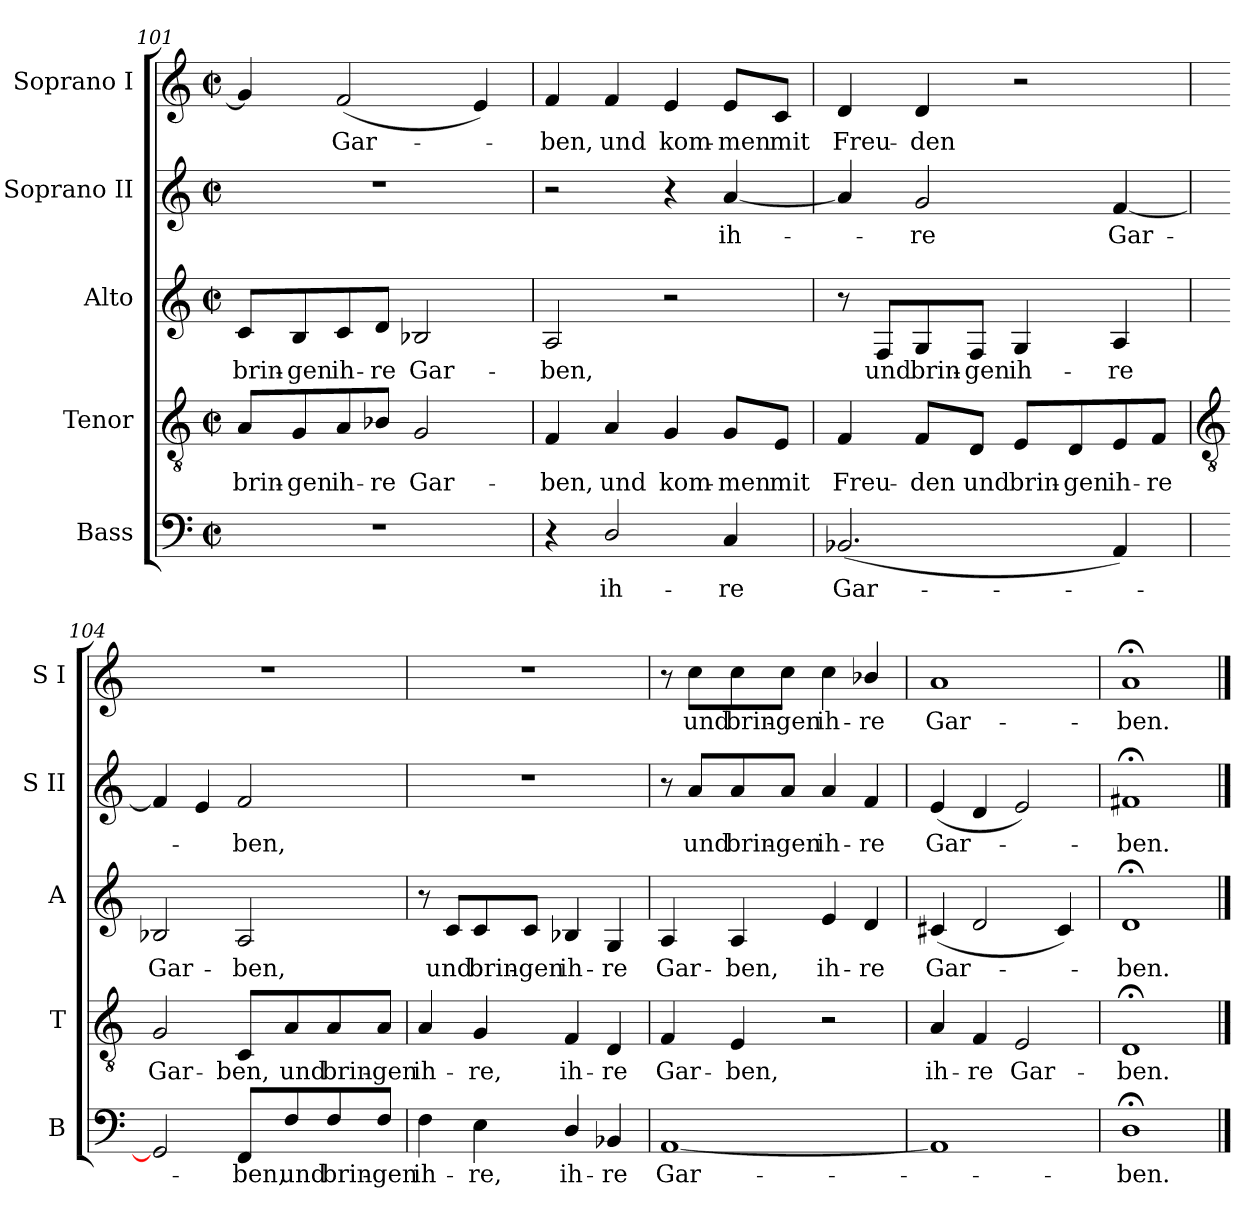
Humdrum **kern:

**kern	**text	**kern	**text	**kern	**text	**kern	**text	**kern	**text
*part5	*part5	*part4	*part4	*part3	*part3	*part2	*part2	*part1	*part1
*staff5	*staff5	*staff4	*staff4	*staff3	*staff3	*staff2	*staff2	*staff1	*staff1
*I"Bass	*	*I"Tenor	*	*I"Alto	*	*I"Soprano II	*	*I"Soprano I	*
*I'B	*	*I'T	*	*I'A	*	*I'S II	*	*I'S I	*
*clefF4	*	*clefGv2	*	*clefG2	*	*clefG2	*	*clefG2	*
*k[]	*	*k[]	*	*k[]	*	*k[]	*	*k[]	*
*C:	*	*C:	*	*C:	*	*C:	*	*C:	*
*M2/2	*	*M2/2	*	*M2/2	*	*M2/2	*	*M2/2	*
*met(c|)	*	*met(c|)	*	*met(c|)	*	*met(c|)	*	*met(c|)	*
=101	=101	=101	=101	=101	=101	=101	=101	=101	=101
!	!	!	!LO:LY:b	!	!LO:LY:b	!	!	!	!
1r	.	8A/L	brin-	8c/L	brin-	1r	.	4g]	.
!	!	!	!LO:LY:b	!	!LO:LY:b	!	!	!	!
.	.	8G/	-gen	8B/	-gen	.	.	.	.
!	!	!	!LO:LY:b	!	!LO:LY:b	!	!	!	!LO:LY:b
.	.	8A/	ih-	8c/	ih-	.	.	(<2f	Gar-
!	!	!	!LO:LY:b	!	!LO:LY:b	!	!	!	!
.	.	8B-X/J	-re	8d/J	-re	.	.	.	.
!	!	!	!LO:LY:b	!	!LO:LY:b	!	!	!	!
.	.	2G	Gar-	2B-X	Gar-	.	.	.	.
.	.	.	.	.	.	.	.	4e)	.
=102	=102	=102	=102	=102	=102	=102	=102	=102	=102
!	!	!	!LO:LY:b	!	!LO:LY:b	!	!	!	!LO:LY:b
4r	.	4F	-ben,	2A	-ben,	2r	.	4f	ben,
!	!LO:LY:b	!	!LO:LY:b	!	!	!	!	!	!LO:LY:b
2D/	ih-	4A	und	.	.	.	.	4f	und
!	!	!	!LO:LY:b	!	!	!	!	!	!LO:LY:b
.	.	4G	kom-	2r	.	4r	.	4e	kom-
!	!LO:LY:b	!	!LO:LY:b	!	!	!	!LO:LY:b	!	!LO:LY:b
4C	-re	8G/L	-men	.	.	[4a	ih-	8e/L	-men
!	!	!	!LO:LY:b	!	!	!	!	!	!LO:LY:b
.	.	8E/J	mit	.	.	.	.	8c/J	mit
=103	=103	=103	=103	=103	=103	=103	=103	=103	=103
!	!LO:LY:b	!	!LO:LY:b	!	!	!	!	!	!LO:LY:b
(<2.BB-X	Gar-	4F	Freu-	8r	.	4a]	.	4d	Freu-
!	!	!	!	!	!LO:LY:b	!	!	!	!
.	.	.	.	8F/L	und	.	.	.	.
!	!	!	!LO:LY:b	!	!LO:LY:b	!	!LO:LY:b	!	!LO:LY:b
.	.	8F/L	-den	8G/	brin-	2g	re	4d	-den
!	!	!	!LO:LY:b	!	!LO:LY:b	!	!	!	!
.	.	8D/J	und	8F/J	-gen	.	.	.	.
!	!	!	!LO:LY:b	!	!LO:LY:b	!	!	!	!
.	.	8E/L	brin-	4G	ih-	.	.	2r	.
!	!	!	!LO:LY:b	!	!	!	!	!	!
.	.	8D/	-gen	.	.	.	.	.	.
!	!	!	!LO:LY:b	!	!LO:LY:b	!	!LO:LY:b	!	!
4AA)	.	8E/	ih-	4A	-re	[4f	Gar-	.	.
!	!	!	!LO:LY:b	!	!	!	!	!	!
.	.	8F/J	-re	.	.	.	.	.	.
!!LO:LB:g=z
=104	=104	=104	=104	=104	=104	=104	=104	=104	=104
*	*	*clefGv2	*	*	*	*	*	*	*
!	!	!	!LO:LY:b	!	!LO:LY:b	!	!	!	!
2GG]	.	2G	Gar-	2B-X	Gar-	4f]	.	1r	.
.	.	.	.	.	.	4e	.	.	.
!	!LO:LY:b	!	!LO:LY:b	!	!LO:LY:b	!	!LO:LY:b	!	!
8FF/L	ben,	8C/L	-ben,	2A	-ben,	2f	ben,	.	.
!	!LO:LY:b	!	!LO:LY:b	!	!	!	!	!	!
8F/	und	8A/	und	.	.	.	.	.	.
!	!LO:LY:b	!	!LO:LY:b	!	!	!	!	!	!
8F/	brin-	8A/	brin-	.	.	.	.	.	.
!	!LO:LY:b	!	!LO:LY:b	!	!	!	!	!	!
8F/J	-gen	8A/J	-gen	.	.	.	.	.	.
=105	=105	=105	=105	=105	=105	=105	=105	=105	=105
!	!LO:LY:b	!	!LO:LY:b	!	!	!	!	!	!
4F	ih-	4A	ih-	8r	.	1r	.	1r	.
!	!	!	!	!	!LO:LY:b	!	!	!	!
.	.	.	.	8c/L	und	.	.	.	.
!	!LO:LY:b	!	!LO:LY:b	!	!LO:LY:b	!	!	!	!
4E	-re,	4G	-re,	8c/	brin-	.	.	.	.
!	!	!	!	!	!LO:LY:b	!	!	!	!
.	.	.	.	8c/J	-gen	.	.	.	.
!	!LO:LY:b	!	!LO:LY:b	!	!LO:LY:b	!	!	!	!
4D/	ih-	4F	ih-	4B-X	ih-	.	.	.	.
!	!LO:LY:b	!	!LO:LY:b	!	!LO:LY:b	!	!	!	!
4BB-X	-re	4D	-re	4G	-re	.	.	.	.
=106	=106	=106	=106	=106	=106	=106	=106	=106	=106
!	!LO:LY:b	!	!LO:LY:b	!	!LO:LY:b	!	!	!	!
[1AA	Gar-	4F	Gar-	4A	Gar-	8r	.	8r	.
!	!	!	!	!	!	!	!LO:LY:b	!	!LO:LY:b
.	.	.	.	.	.	8a/L	und	8cc\L	und
!	!	!	!LO:LY:b	!	!LO:LY:b	!	!LO:LY:b	!	!LO:LY:b
.	.	4E	-ben,	4A	-ben,	8a/	brin-	8cc\	brin-
!	!	!	!	!	!	!	!LO:LY:b	!	!LO:LY:b
.	.	.	.	.	.	8a/J	-gen	8cc\J	-gen
!	!	!	!	!	!LO:LY:b	!	!LO:LY:b	!	!LO:LY:b
.	.	2r	.	4e	ih-	4a	ih-	4cc	ih-
!	!	!	!	!	!LO:LY:b	!	!LO:LY:b	!	!LO:LY:b
.	.	.	.	4d	-re	4f	-re	4b-X/	-re
=107	=107	=107	=107	=107	=107	=107	=107	=107	=107
!	!	!	!LO:LY:b	!	!LO:LY:b	!	!LO:LY:b	!	!LO:LY:b
1AA]	.	4A	ih-	(<4c#X	Gar-	(<4e	Gar-	1a	Gar-
!	!	!	!LO:LY:b	!	!	!	!	!	!
.	.	4F	-re	2d	.	4d	.	.	.
!	!	!	!LO:LY:b	!	!	!	!	!	!
.	.	2E	Gar-	.	.	2e)	.	.	.
.	.	.	.	4c#)	.	.	.	.	.
=108	=108	=108	=108	=108	=108	=108	=108	=108	=108
!	!LO:LY:b	!	!LO:LY:b	!	!LO:LY:b	!	!LO:LY:b	!	!LO:LY:b
1D;<	ben.	1D;<	-ben.	1d;<	ben.	1f#X;<	ben.	1a;<	-ben.
==	==	==	==	==	==	==	==	==	==
*-	*-	*-	*-	*-	*-	*-	*-	*-	*-
